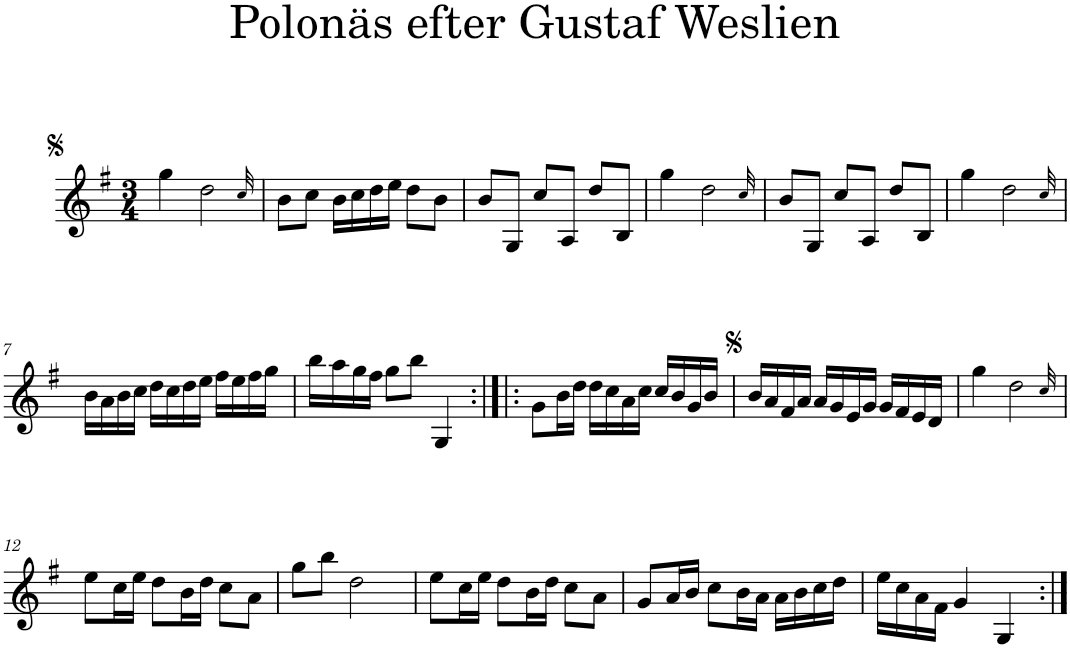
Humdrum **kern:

**kern
*part1
*staff1
*I"Piano
*I'Pno
*clefG2
*k[f#]
*G:
*M3/4
=1
4gg\
2dd\
32qcc/
=2
8b\L
8cc\J
16b\LL
16cc\
16dd\
16ee\JJ
8dd\L
8b\J
=3
8b/L
8G/J
8cc/L
8A/J
8dd/L
8B/J
=4
4gg\
2dd\
32qcc/
=5
8b/L
8G/J
8cc/L
8A/J
8dd/L
8B/J
=6
4gg\
2dd\
32qcc/
!!LO:LB:g=z
=7
16b\LL
16a\
16b\
16cc\JJ
16dd\LL
16cc\
16dd\
16ee\JJ
16ff#\LL
16ee\
16ff#\
16gg\JJ
=8
16bb\LL
16aa\
16gg\
16ff#\JJ
8gg\L
8bb\J
4G/
=9:|!|:
8g\L
16b\L
16dd\JJ
16dd\LL
16cc\
16a\
16cc\JJ
16cc/LL
16b/
16g/
16b/JJ
=10
16b/LL
16a/
16f#/
16a/JJ
16a/LL
16g/
16e/
16g/JJ
16g/LL
16f#/
16e/
16d/JJ
=11
4gg\
2dd\
32qcc/
!!LO:LB:g=z
=12
8ee\L
16cc\L
16ee\JJ
8dd\L
16b\L
16dd\JJ
8cc\L
8a\J
=13
8gg\L
8bb\J
2dd\
=14
8ee\L
16cc\L
16ee\JJ
8dd\L
16b\L
16dd\JJ
8cc\L
8a\J
=15
8g/L
16a/L
16b/JJ
8cc\L
16b\L
16a\JJ
16a\LL
16b\
16cc\
16dd\JJ
=16
16ee\LL
16cc\
16a\
16f#\JJ
4g/
4G/
=:|!
*-
